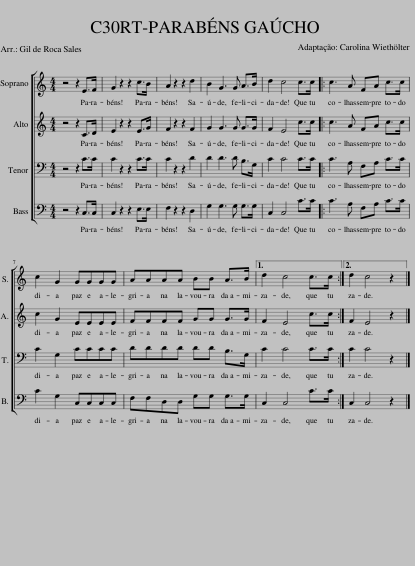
X:1
%%score [ 1 2 3 4 ]
L:1/8
M:4/4
I:linebreak $
K:C
V:1 treble
V:2 treble
V:3 bass
V:4 bass
V:1
 z4 z2 E>F | G2 z2 z2 c>B | A2 z2 z2 d2 | B2 G3 G A>B | d2 c4 c>c |: %5
 c3 A FA c>c |$ c2 G2 GGGG | AAAA BB A>B |1 d2 c4 c>c :|2 d2 c4 z2 |] %10
V:2
 z4 z2 C>D | E2 z2 z2 E>G | F2 z2 z2 F2 | G2 G3 G G>G | F2 E4 c>c |: %5
 c3 A FA c>c |$ c2 G2 EEEE | FFFF GG G>G |1 F2 E4 c>c :|2 F2 E4 z2 |] %10
V:3
 z4 z2 C>C | C2 z2 z2 C>C | C2 z2 z2 D2 | D2 D3 D B,>G, | C2 C4 C>C |: %5
 C3 A, F,A, C>C |$ C2 G,2 CCCC | DDDD DD B,>G, |1 C2 C4 C>C :|2 C2 C4 z2 |] %10
V:4
 z4 z2 C,>C, | C,2 z2 z2 E,>E, | F,2 z2 z2 D,2 | G,2 G,3 G, G,>G, | C,2 C,4 C>C |: %5
 C3 A, F,A, C>C |$ C2 G,2 C,C,C,C, | F,F,D,D, G,G, G,>G, |1 C,2 C,4 C>C :|2 C,2 C,4 z2 |] %10
